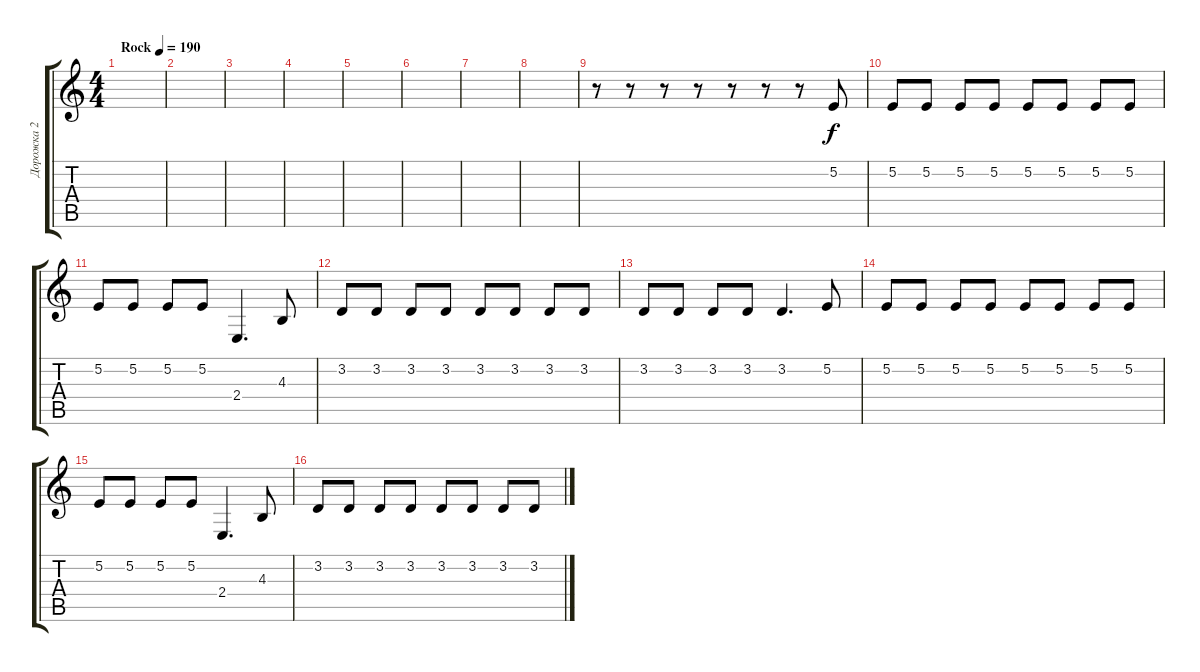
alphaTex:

\track ("Дорожка 2" "Дорожка 2") {instrument acousticgrandpiano}
\staff {score tabs}
\tuning (E4 B3 G3 D3 A2 E2) {hide}
\ts (4 4)
\tempo (190 "Rock")
\clef g2
\ks c
|
|
|
|
|
|
|
|
r.8 r.8 r.8 r.8 r.8 r.8 r.8 5.2.8 |
5.2.8 5.2.8 5.2.8 5.2.8 5.2.8 5.2.8 5.2.8 5.2.8 |
5.2.8 5.2.8 5.2.8 5.2.8 2.4.4{d} 4.3.8 |
3.2.8 3.2.8 3.2.8 3.2.8 3.2.8 3.2.8 3.2.8 3.2.8 |
3.2.8 3.2.8 3.2.8 3.2.8 3.2.4{d} 5.2.8 |
5.2.8 5.2.8 5.2.8 5.2.8 5.2.8 5.2.8 5.2.8 5.2.8 |
5.2.8 5.2.8 5.2.8 5.2.8 2.4.4{d} 4.3.8 |
3.2.8 3.2.8 3.2.8 3.2.8 3.2.8 3.2.8 3.2.8 3.2.8
